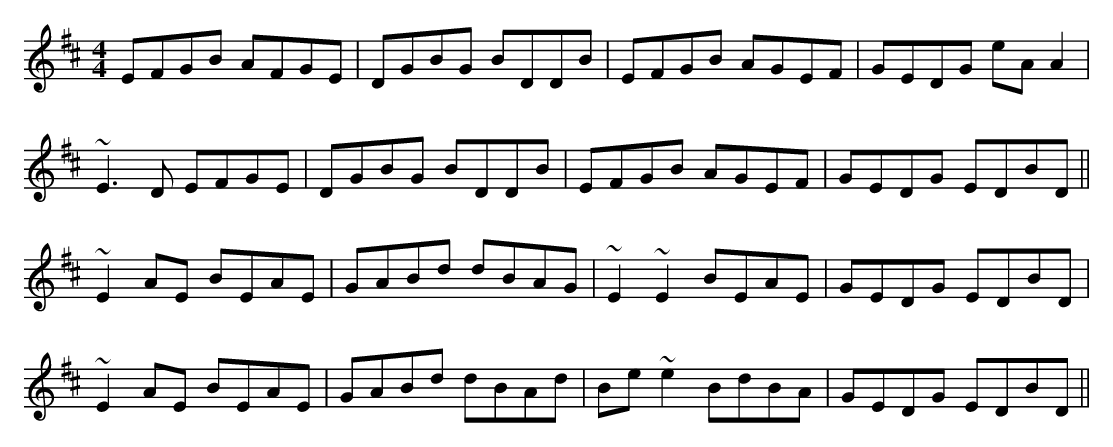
X:1
M:4/4
K:Edor
EFGB AFGE|DGBG BDDB|EFGB AGEF|GEDG eA A2 |
~E3 D EFGE|DGBG BDDB|EFGB AGEF|GEDG EDBD ||
~E2 AE BEAE|GABd dBAG|~E2 ~E2 BEAE|GEDG EDBD|
~E2 AE BEAE|GABd dBAd | Be ~e2 BdBA|GEDG EDBD||
